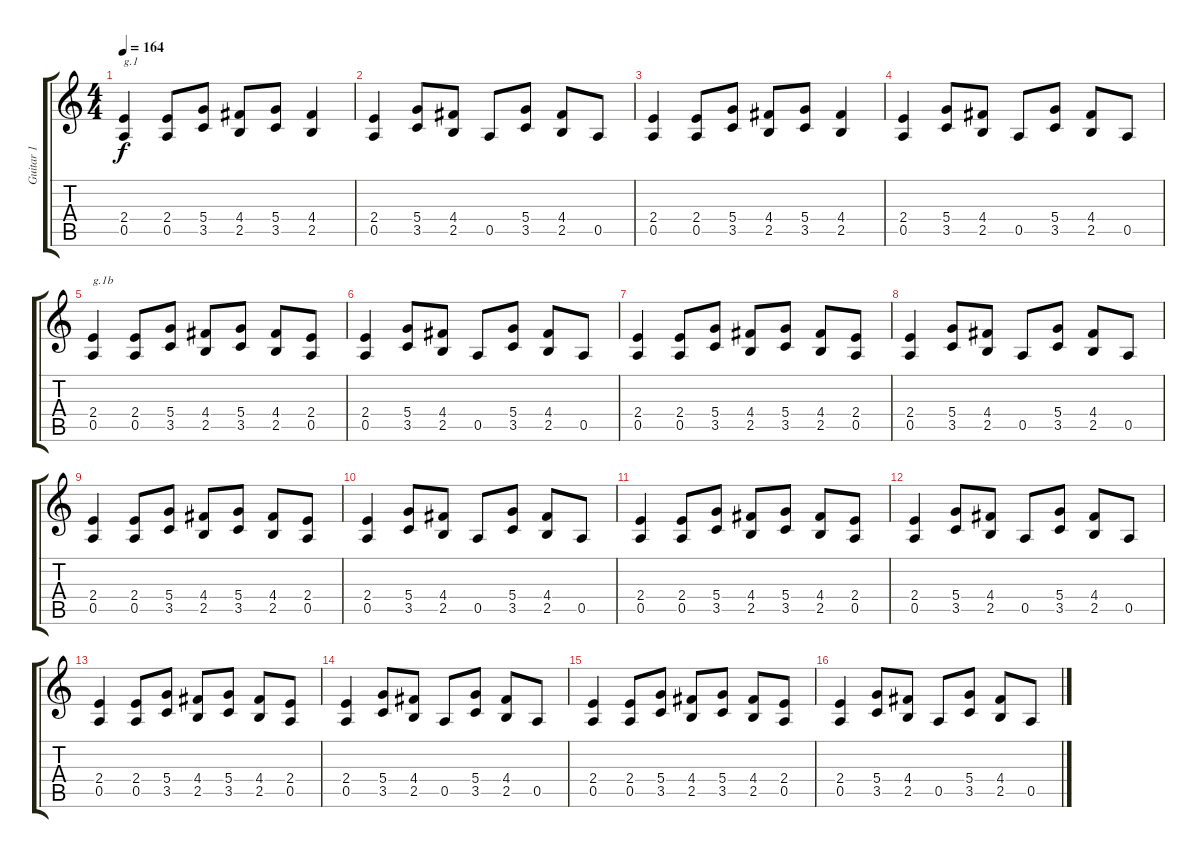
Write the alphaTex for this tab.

\track ("Guitar 1" "Guitar 1") {instrument distortionguitar}
\staff {score tabs}
\tuning (E4 B3 G3 D3 A2 E2) {hide}
\ts (4 4)
\tempo 164
\clef g2
\ks c
(2.4 0.5).4{txt "g.1" dy f instrument distortionguitar} (2.4 0.5).8 (5.4 3.5).8 (4.4 2.5).8 (5.4 3.5).8 (4.4 2.5).4 |
(2.4 0.5).4 (5.4 3.5).8 (4.4 2.5).8 0.5.8 (5.4 3.5).8 (4.4 2.5).8 0.5.8 |
(2.4 0.5).4 (2.4 0.5).8 (5.4 3.5).8 (4.4 2.5).8 (5.4 3.5).8 (4.4 2.5).4 |
(2.4 0.5).4 (5.4 3.5).8 (4.4 2.5).8 0.5.8 (5.4 3.5).8 (4.4 2.5).8 0.5.8 |
(2.4 0.5).4{txt "g.1b"} (2.4 0.5).8 (5.4 3.5).8 (4.4 2.5).8 (5.4 3.5).8 (4.4 2.5).8 (2.4 0.5).8 |
(2.4 0.5).4 (5.4 3.5).8 (4.4 2.5).8 0.5.8 (5.4 3.5).8 (4.4 2.5).8 0.5.8 |
(2.4 0.5).4 (2.4 0.5).8 (5.4 3.5).8 (4.4 2.5).8 (5.4 3.5).8 (4.4 2.5).8 (2.4 0.5).8 |
(2.4 0.5).4 (5.4 3.5).8 (4.4 2.5).8 0.5.8 (5.4 3.5).8 (4.4 2.5).8 0.5.8 |
(2.4 0.5).4 (2.4 0.5).8 (5.4 3.5).8 (4.4 2.5).8 (5.4 3.5).8 (4.4 2.5).8 (2.4 0.5).8 |
(2.4 0.5).4 (5.4 3.5).8 (4.4 2.5).8 0.5.8 (5.4 3.5).8 (4.4 2.5).8 0.5.8 |
(2.4 0.5).4 (2.4 0.5).8 (5.4 3.5).8 (4.4 2.5).8 (5.4 3.5).8 (4.4 2.5).8 (2.4 0.5).8 |
(2.4 0.5).4 (5.4 3.5).8 (4.4 2.5).8 0.5.8 (5.4 3.5).8 (4.4 2.5).8 0.5.8 |
(2.4 0.5).4 (2.4 0.5).8 (5.4 3.5).8 (4.4 2.5).8 (5.4 3.5).8 (4.4 2.5).8 (2.4 0.5).8 |
(2.4 0.5).4 (5.4 3.5).8 (4.4 2.5).8 0.5.8 (5.4 3.5).8 (4.4 2.5).8 0.5.8 |
(2.4 0.5).4 (2.4 0.5).8 (5.4 3.5).8 (4.4 2.5).8 (5.4 3.5).8 (4.4 2.5).8 (2.4 0.5).8 |
(2.4 0.5).4 (5.4 3.5).8 (4.4 2.5).8 0.5.8 (5.4 3.5).8 (4.4 2.5).8 0.5.8
